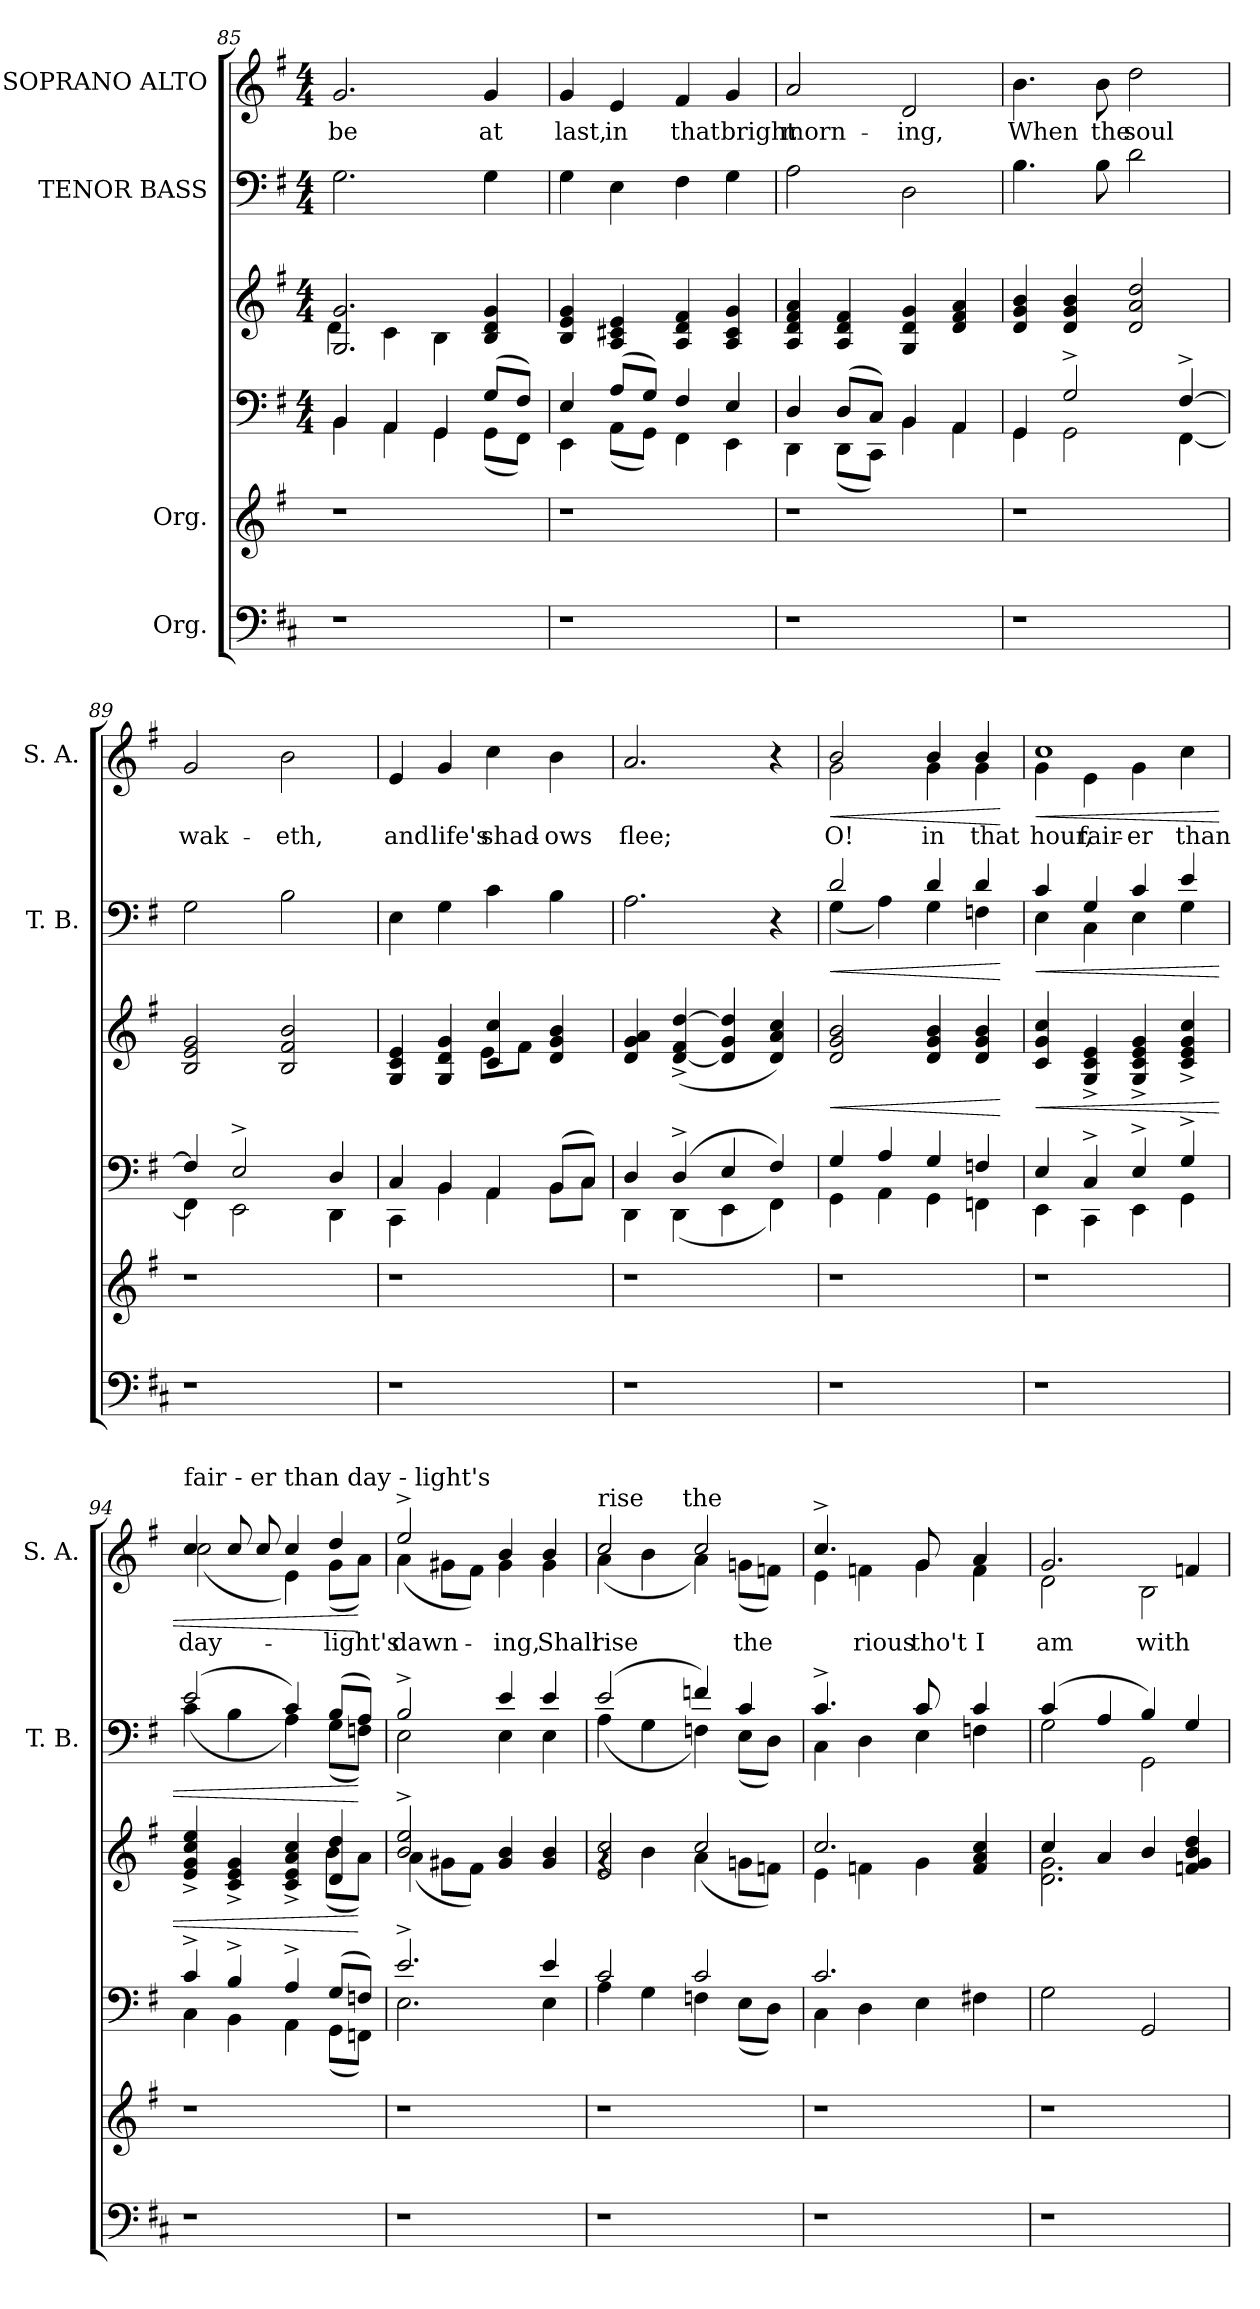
**kern	**kern	**kern	**kern	**dynam	**kern	**dynam	**kern	**text	**dynam
*part6	*part5	*part4	*part3	*part3	*part2	*part2	*part1	*part1	*part1
*staff6	*staff5	*staff4	*staff3	*staff3	*staff2	*staff2	*staff1	*staff1	*staff1
*I"Org.	*I"Org.	*	*	*	*I"TENOR BASS	*	*I"SOPRANO ALTO	*	*
*	*	*	*	*	*I'T. B.	*	*I'S. A.	*	*
*clefF4	*clefG2	*clefF4	*clefG2	*	*clefF4	*	*clefG2	*	*
*	*	*	*	*	*ITrd7c12	*	*	*	*
*k[f#c#]	*k[f#]	*k[f#]	*k[f#]	*	*k[f#]	*	*k[f#]	*	*
*D:	*G:	*G:	*G:	*	*G:	*	*G:	*	*
*	*	*M4/4	*M4/4	*	*M4/4	*	*M4/4	*	*
=85	=85	=85	=85	=85	=85	=85	=85	=85	=85
*	*	*^	*^	*	*	*	*	*	*
!	!	!	!	!	!	!	!	!	!	!LO:LY:b	!
1r	1r	4BB/	4BB\	2.G/ 2.g/	4d\	.	2.GG\	.	2.g/	be	.
.	.	4AA/	4AA\	.	4c\	.	.	.	.	.	.
.	.	4GG/	4GG\	.	4B\	.	.	.	.	.	.
!	!	!	!	!	!	!	!	!	!	!LO:LY:b	!
.	.	(>8G/L	(<8GG\L	4B/ 4d/ 4g/	4ryy	.	4GG\	.	4g/	at	.
.	.	8F#/J)	8FF#\J)	.	.	.	.	.	.	.	.
*	*	*	*	*v	*v	*	*	*	*	*	*
=86	=86	=86	=86	=86	=86	=86	=86	=86	=86	=86
!	!	!	!	!	!	!	!	!	!LO:LY:b	!
1r	1r	4E/	4EE\	4B/ 4e/ 4g/	.	4GG\	.	4g/	last,	.
!	!	!	!	!	!	!	!	!	!LO:LY:b	!
.	.	(>8A/L	(<8AA\L	4A/ 4c#X/ 4e/	.	4EE\	.	4e/	in	.
.	.	8G/J)	8GG\J)	.	.	.	.	.	.	.
!	!	!	!	!	!	!	!	!	!LO:LY:b	!
.	.	4F#/	4FF#\	4A/ 4d/ 4f#/	.	4FF#\	.	4f#/	that	.
!	!	!	!	!	!	!	!	!	!LO:LY:b	!
.	.	4E/	4EE\	4A/ 4c#/ 4g/	.	4GG\	.	4g/	bright	.
=87	=87	=87	=87	=87	=87	=87	=87	=87	=87	=87
!	!	!	!	!	!	!	!	!	!LO:LY:b	!
1r	1r	4D/	4DD\	4A/ 4d/ 4f#/ 4a/	.	2AA\	.	2a/	morn-	.
.	.	(>8D/L	(<8DD\L	4A/ 4d/ 4f#/	.	.	.	.	.	.
.	.	8C/J)	8CC\J)	.	.	.	.	.	.	.
!	!	!	!	!	!	!	!	!	!LO:LY:b	!
.	.	4BB/	4BB\	4G/ 4d/ 4g/	.	2DD\	.	2d/	-ing,	.
.	.	4AA/	4AA\	4d/ 4f#/ 4a/	.	.	.	.	.	.
!!LO:PB:g=z
=88	=88	=88	=88	=88	=88	=88	=88	=88	=88	=88
!	!	!	!	!	!	!	!	!	!LO:LY:b	!
1r	1r	4GG/	4GG\	4d/ 4g/ 4b/	.	4.BB\	.	4.b\	When	.
.	.	2G^>/	2GG\	4d/ 4g/ 4b/	.	.	.	.	.	.
!	!	!	!	!	!	!	!	!	!LO:LY:b	!
.	.	.	.	.	.	8BB\	.	8b\	the	.
!	!	!	!	!	!	!	!	!	!LO:LY:b	!
.	.	.	.	2d/ 2a/ 2dd/	.	2D\	.	2dd\	soul	.
.	.	[>4F#^>/	[<4FF#\	.	.	.	.	.	.	.
=89	=89	=89	=89	=89	=89	=89	=89	=89	=89	=89
!	!	!	!	!	!	!	!	!	!LO:LY:b	!
1r	1r	4F#/]	4FF#\]	2B/ 2e/ 2g/	.	2GG\	.	2g/	wak-	.
.	.	2E^>/	2EE\	.	.	.	.	.	.	.
!	!	!	!	!	!	!	!	!	!LO:LY:b	!
.	.	.	.	2B/ 2f#/ 2b/	.	2BB\	.	2b\	-eth,	.
.	.	4D/	4DD\	.	.	.	.	.	.	.
=90	=90	=90	=90	=90	=90	=90	=90	=90	=90	=90
*	*	*	*	*^	*	*	*	*	*	*
!	!	!	!	!	!	!	!	!	!	!LO:LY:b	!
1r	1r	4C/	4CC\	4G/ 4c/ 4e/	2ryy	.	4EE\	.	4e/	and	.
!	!	!	!	!	!	!	!	!	!	!LO:LY:b	!
.	.	4BB/	4BB\	4G/ 4d/ 4g/	.	.	4GG\	.	4g/	life's	.
!	!	!	!	!	!	!	!	!	!	!LO:LY:b	!
.	.	4AA/	4AA\	4c/ 4cc/	8e\L	.	4C\	.	4cc\	shad-	.
.	.	.	.	.	8f#\J	.	.	.	.	.	.
!	!	!	!	!	!	!	!	!	!	!LO:LY:b	!
.	.	(>8BB/L	8BB\L	4d/ 4g/ 4b/	4ryy	.	4BB\	.	4b\	-ows	.
.	.	8C/J)	8C\J	.	.	.	.	.	.	.	.
*	*	*	*	*v	*v	*	*	*	*	*	*
=91	=91	=91	=91	=91	=91	=91	=91	=91	=91	=91
!	!	!	!	!	!	!	!	!	!LO:LY:b	!
1r	1r	4D/	4DD\	4d/ 4g/ 4a/	.	2.AA\	.	2.a/	flee;	.
.	.	(4D^>/	(<4DD\	([<4d/^< 4f#/^< [>4dd/^<	.	.	.	.	.	.
.	.	4E/	4EE\	4d/] 4g/ 4dd/]	.	.	.	.	.	.
.	.	4F#/)	4FF#\)	4d/ 4a/ 4cc/)	.	4r	.	4r	.	.
=92	=92	=92	=92	=92	=92	=92	=92	=92	=92	=92
!	!	!	!	!	!LO:HP:b	!	!LO:HP:b	!	!LO:LY:b	!LO:HP:b
*	*	*	*	*	*	*^	*	*^	*	*
1r	1r	4G/	4GG\	2d/ 2g/ 2b/	<	2D/	(<4GG\	<	2b/	2g\	O!	<
.	.	4A/	4AA\	.	.	.	4AA\)	.	.	.	.	.
!	!	!	!	!	!	!	!	!	!	!	!LO:LY:b	!
.	.	4G/	4GG\	4d/ 4g/ 4b/	.	4D/	4GG\	.	4b/	4g\	in	.
!	!	!	!	!	!	!	!	!	!	!	!LO:LY:b	!
.	.	4Fn/	4FFn\	4d/ 4g/ 4b/	.	4D/	4FFn\	.	4b/	4g\	that	.
*	*	*	*	*	*	*v	*v	*	*	*	*	*
*	*	*v	*v	*	*	*	*	*v	*v	*	*
.	.	.	.	[	.	[	.	.	[
!!LO:LB:g=z
=93	=93	=93	=93	=93	=93	=93	=93	=93	=93
*	*	*^	*	*	*	*	*	*	*
!	!	!	!	!	!	!	!	!LO:TX:a:t=hour,	!	!
!	!	!	!	!	!LO:HP:b	!	!LO:HP:b	!	!LO:LY:b	!LO:HP:b
*	*	*	*	*	*	*^	*	*^	*	*
1r	1r	4E/	4EE\	4c/ 4g/ 4cc/	<	4C/	4EE\	<	1cc	4g\	hour,	<
!	!	!	!	!	!	!	!	!	!	!	!LO:LY:b	!
.	.	4C^>/	4CC\	4G/^< 4c/^< 4e/^<	.	4GG/	4CC\	.	.	4e\	fair-	.
!	!	!	!	!	!	!	!	!	!	!	!LO:LY:b	!
.	.	4E^>/	4EE\	4G/^< 4c/^< 4e/^< 4g/^<	.	4C/	4EE\	.	.	4g\	-er	.
!	!	!	!	!	!	!	!	!	!	!	!LO:LY:b	!
.	.	4G^>/	4GG\	4c/^< 4e/^< 4g/^< 4cc/^<	.	4E/	4GG\	.	.	4cc\	than	.
=94	=94	=94	=94	=94	=94	=94	=94	=94	=94	=94	=94	=94
*	*	*	*	*^	*	*	*	*	*	*	*	*
!	!	!	!	!	!	!	!	!	!	!LO:TX:a:t=fair - er than day - light's	!	!	!
!	!	!	!	!	!	!	!	!	!	!	!	!LO:LY:b	!
1r	1r	4c^>/	4C\	4e/^> 4g/^> 4cc/^> 4ee/^>	2.ryy	.	(2E/	(<4C\	.	4cc/	(<2cc\	day-	.
.	.	4B^>/	4BB\	4c/^> 4e/^> 4g/^>	.	.	.	4BB\	.	8cc/	.	.	.
.	.	.	.	.	.	.	.	.	.	8cc/	.	.	.
.	.	4A^>/	4AA\	4c/^> 4e/^> 4a/^> 4cc/^>	.	.	4C/)	4AA\)	.	4cc/	4e\)	.	.
!	!	!	!	!	!	!	!	!	!	!	!	!LO:LY:b	!
.	.	(>8G/L	(<8GG\L	4d/ 4dd/	(<8b\L	.	(>8BB/L	(<8GG\L	.	4dd/	(<8g\L	-light's	.
.	.	8Fn/J)	8FFn\J)	.	8a\J)	[	8AA/J)	8FFn\J)	[	.	8a\J)	.	[
=95	=95	=95	=95	=95	=95	=95	=95	=95	=95	=95	=95	=95	=95
!	!	!	!	!	!	!	!	!	!	!	!	!LO:LY:b	!
1r	1r	2.e^>/	2.E\	2b/^> 2ee/^>	(<4a\	.	2BB^>/	2EE\	.	2ee^>/	(<4a\	dawn-	.
.	.	.	.	.	8g#X\L	.	.	.	.	.	8g#X\L	.	.
.	.	.	.	.	8f#\J)	.	.	.	.	.	8f#\J)	.	.
!	!	!	!	!	!	!	!	!	!	!	!	!LO:LY:b	!
.	.	.	.	4g#/ 4b/	2ryy	.	4E/	4EE\	.	4b/	4g#\	ing,	.
!	!	!	!	!	!	!	!	!	!	!	!	!LO:LY:b	!
.	.	4e/	4E\	4g#/ 4b/	.	.	4E/	4EE\	.	4b/	4g#\	Shall	.
=96	=96	=96	=96	=96	=96	=96	=96	=96	=96	=96	=96	=96	=96
!	!	!	!	!	!	!	!	!	!	!LO:TX:a:t=rise	!	!	!
!	!	!	!	!	!	!	!	!	!	!	!	!LO:LY:b	!
*	*	*	*	*	*	*	*	*	*	*	*^	*	*
1r	1r	2c/	4A\	2e/ 2cc/	4rf	.	(2E/	(<4AA\	.	2cc/	(<4a\	4...ryy	-rise	.
.	.	.	4G\	.	4b\	.	.	4GG\	.	.	4b\	.	.	.
!	!	!	!	!	!	!	!	!	!	!	!	!LO:TX:a:t=the	!	!
.	.	.	.	.	.	.	.	.	.	.	.	2ryy	.	.
.	.	2c/	4Fn\	2cc/	(<4a\	.	4Fn/)	4FFn\)	.	2cc/	4a\)	.	.	.
!	!	!	!	!	!	!	!	!	!	!	!	!	!LO:LY:b	!
.	.	.	(<8E\L	.	8gn\L	.	4C/	(<8EE\L	.	.	(<8gn\L	.	the	.
.	.	.	8D\J)	.	8fn\J)	.	.	8DD\J)	.	.	8fn\J)	.	.	.
.	.	.	.	.	.	.	.	.	.	.	.	32ryy	.	.
=97	=97	=97	=97	=97	=97	=97	=97	=97	=97	=97	=97	=97	=97	=97
*	*	*	*	*	*	*	*^	*^	*	*	*	*	*	*
!	!	!	!	!	!	!	!	!	!	!	!	!	!	!	!LO:LY:b	!
*	*	*	*	*	*	*	*	*	*	*	*	*	*	*^	*	*
1r	1r	2.c/	4C\	2.cc/	4e\	.	4.C^>/	4CC\	2ryy	2ryy	.	4.cc^>/	4e\	2ryy	2ryy	.	.
!	!	!	!	!	!	!	!	!	!	!	!	!	!	!	!	!LO:LY:b	!
.	.	.	4D\	.	4fn\	.	.	4DD\	.	.	.	.	4fn\	.	.	-rious	.
.	.	.	.	.	.	.	2ryy	.	.	.	.	2ryy	.	.	.	.	.
!	!	!	!	!	!	!	!	!	!	!	!	!	!	!	!	!LO:LY:b	!
.	.	.	4E\	.	4g\	.	.	8C/	4C/	4EE\	.	.	8g/	4g/	4g\	tho't	.
.	.	.	.	.	.	.	.	4.ryy	.	.	.	.	4.ryy	.	.	.	.
!	!	!	!	!	!	!	!	!	!	!	!	!	!	!	!	!LO:LY:b	!
.	.	4ryy	4F#X\	4f/ 4a/ 4cc/	4ryy	.	.	.	4FFn\	4C/	.	.	.	4f\	4a/	I	.
.	.	.	.	.	.	.	8ryy	.	.	.	.	8ryy	.	.	.	.	.
*	*	*	*	*	*	*	*	*v	*v	*v	*	*	*	*	*	*	*
*	*	*v	*v	*	*	*	*	*	*	*	*v	*v	*v	*	*
!!LO:LB:g=z
=98	=98	=98	=98	=98	=98	=98	=98	=98	=98	=98	=98	=98
!	!	!	!	!	!	!	!	!	!	!	!LO:LY:b	!
*	*	*	*	*	*	*	*	*	*	*^	*	*
1r	1r	2G\	4cc/	2.d\ 2.g\	.	(4C/	2GG\	.	16ryy	2.g/	2d\	am	.
.	.	.	.	.	.	.	.	.	2...ryy	.	.	.	.
.	.	.	4a/	.	.	4AA/	.	.	.	.	.	.	.
!	!	!	!	!	!	!	!	!	!	!	!	!LO:LY:b	!
.	.	2GG/	4b/	.	.	4BB/)	2GGG\	.	.	.	2B\	with	.
.	.	.	4fn/ 4g/ 4b/ 4dd/	4ryy	.	4GG/	.	.	.	4fn/	.	.	.
*	*	*	*v	*v	*	*	*	*	*v	*v	*v	*	*
*	*	*	*	*	*v	*v	*	*	*	*
=	=	=	=	=	=	=	=	=	=
*-	*-	*-	*-	*-	*-	*-	*-	*-	*-
